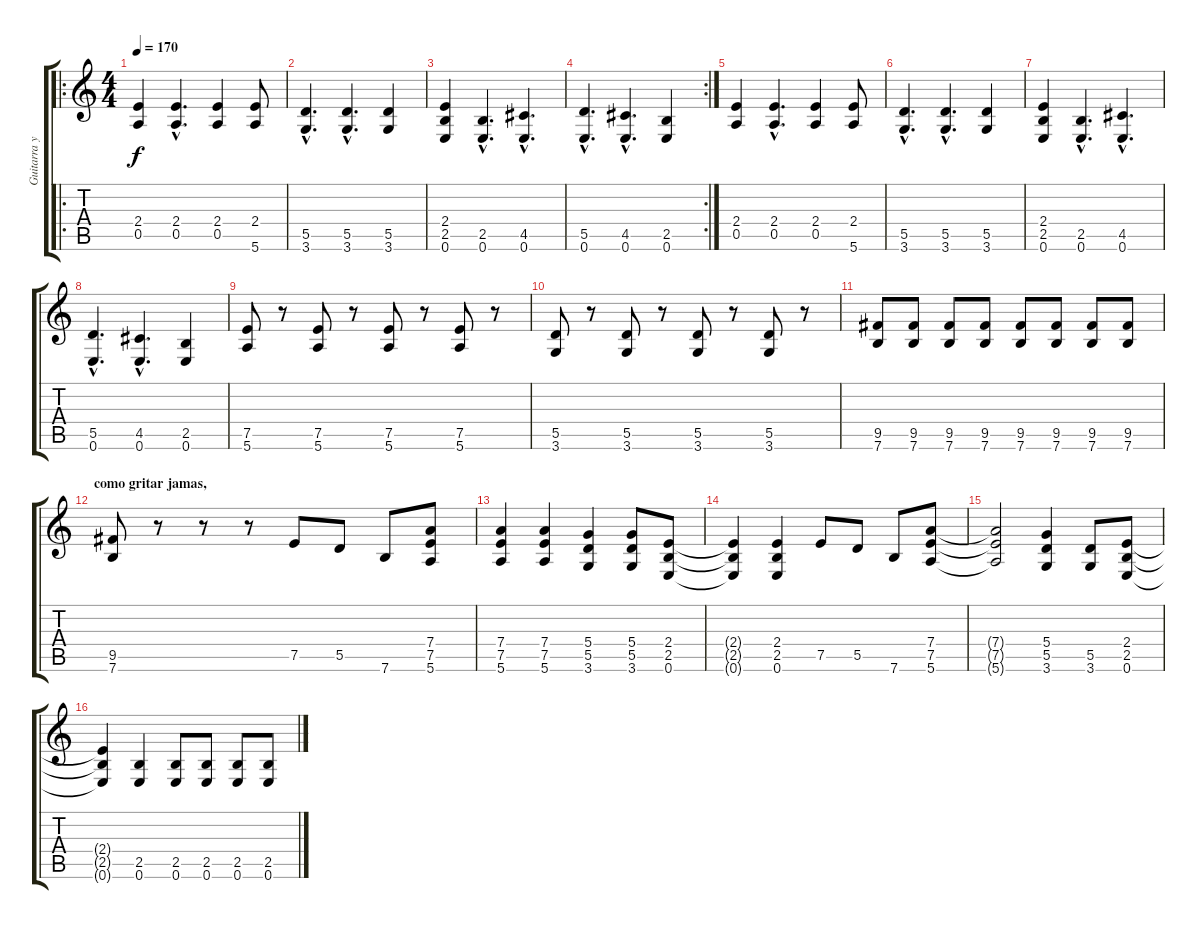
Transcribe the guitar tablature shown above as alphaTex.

\track ("Guitarra y Voz (Mollo)" "Guitarra y") {instrument distortionguitar}
\staff {score tabs}
\tuning (E4 B3 G3 D3 A2 E2) {hide}
\ro
\ts (4 4)
\tempo 170
\clef g2
\ks c
(2.4 0.5).4{dy f} (2.4{hac} 0.5{hac}).4{d} (2.4 0.5).4 (2.4 5.6).8 |
(5.5{hac} 3.6{hac}).4{d} (5.5{hac} 3.6{hac}).4{d} (5.5 3.6).4 |
(2.4 2.5 0.6).4 (2.5{hac} 0.6{hac}).4{d} (4.5{hac} 0.6{hac}).4{d} |
\rc 2
(5.5{hac} 0.6{hac}).4{d} (4.5{hac} 0.6{hac}).4{d} (2.5 0.6).4 |
(2.4 0.5).4 (2.4{hac} 0.5{hac}).4{d} (2.4 0.5).4 (2.4 5.6).8 |
(5.5{hac} 3.6{hac}).4{d} (5.5{hac} 3.6{hac}).4{d} (5.5 3.6).4 |
(2.4 2.5 0.6).4 (2.5{hac} 0.6{hac}).4{d} (4.5{hac} 0.6{hac}).4{d} |
(5.5{hac} 0.6{hac}).4{d} (4.5{hac} 0.6{hac}).4{d} (2.5 0.6).4 |
(7.5 5.6).8 r.8 (7.5 5.6).8 r.8 (7.5 5.6).8 r.8 (7.5 5.6).8 r.8 |
(5.5 3.6).8 r.8 (5.5 3.6).8 r.8 (5.5 3.6).8 r.8 (5.5 3.6).8 r.8 |
(9.5 7.6).8 (9.5 7.6).8 (9.5 7.6).8 (9.5 7.6).8 (9.5 7.6).8 (9.5 7.6).8 (9.5 7.6).8 (9.5 7.6).8 |
\section ("" "como gritar jamas,")
(9.5 7.6).8 r.8 r.8 r.8 7.5.8 5.5.8 7.6.8 (7.4 7.5 5.6).8 |
(7.4 7.5 5.6).4 (7.4 7.5 5.6).4 (5.4 5.5 3.6).4 (5.4 5.5 3.6).8 (2.4 2.5 0.6).8 |
(2.4{t} 2.5{t} 0.6{t}).4 (2.4 2.5 0.6).4 7.5.8 5.5.8 7.6.8 (7.4 7.5 5.6).8 |
(7.4{t} 7.5{t} 5.6{t}).2 (5.4 5.5 3.6).4 (5.5 3.6).8 (2.4 2.5 0.6).8 |
(2.4{t} 2.5{t} 0.6{t}).4 (2.5 0.6).4 (2.5 0.6).8 (2.5 0.6).8 (2.5 0.6).8 (2.5 0.6).8
